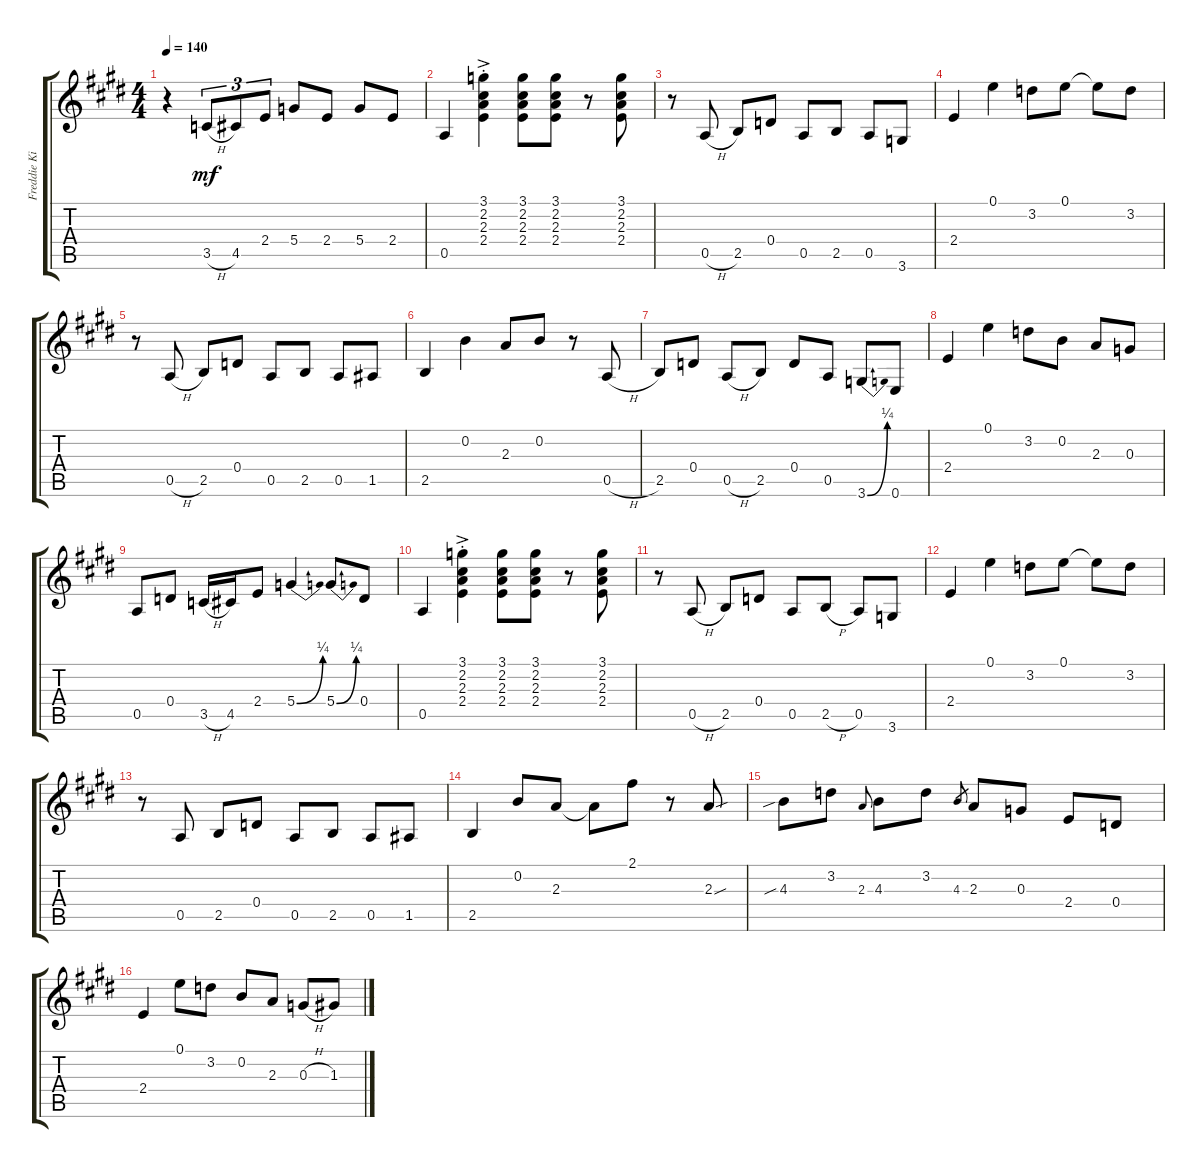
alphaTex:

\track ("Freddie King's Lead" "Freddie Ki") {instrument electricguitarclean}
\staff {score tabs}
\tuning (E4 B3 G3 D3 A2 E2) {hide}
\ts (4 4)
\tempo 140
\clef g2
\ks e
r.4{dy mf instrument electricguitarclean} 3.5{h}.8{tu (3 2)} 4.5.8{tu (3 2)} 2.4.8{tu (3 2)} 5.4.8 2.4.8 5.4.8 2.4.8 |
0.5.4 (3.1{ac st} 2.2{ac st} 2.3{ac st} 2.4{ac st}).4 (3.1 2.2 2.3 2.4).8 (3.1 2.2 2.3 2.4).8 r.8 (3.1 2.2 2.3 2.4).8 |
r.8 0.5{h}.8 2.5.8 0.4.8 0.5.8 2.5.8 0.5.8 3.6.8 |
2.4.4 0.1.4 3.2.8 0.1.8 0.1{t}.8 3.2.8 |
r.8 0.5{h}.8 2.5.8 0.4.8 0.5.8 2.5.8 0.5.8 1.5.8 |
2.5.4 0.2.4 2.3.8 0.2.8 r.8 0.5{h}.8 |
2.5.8 0.4.8 0.5{h}.8 2.5.8 0.4.8 0.5.8 3.6{be (bend 0 0 60 1)}.8 0.6.8 |
2.4.4 0.1.4 3.2.8 0.2.8 2.3.8 0.3.8 |
0.5.8 0.4.8 3.5{h}.16 4.5.16 2.4.8 5.4{be (bend 0 0 60 1)}.4 5.4{be (bend 0 0 60 1)}.8 0.4.8 |
0.5.4 (3.1{ac st} 2.2{ac st} 2.3{ac st} 2.4{ac st}).4 (3.1 2.2 2.3 2.4).8 (3.1 2.2 2.3 2.4).8 r.8 (3.1 2.2 2.3 2.4).8 |
r.8 0.5{h}.8 2.5.8 0.4.8 0.5.8 2.5{h}.8 0.5.8 3.6.8 |
2.4.4 0.1.4 3.2.8 0.1.8 0.1{t}.8 3.2.8 |
r.8 0.5.8 2.5.8 0.4.8 0.5.8 2.5.8 0.5.8 1.5.8 |
2.5.4 0.2.8 2.3.8 2.3{t}.8 2.1.8 r.8 2.3{sou}.8 |
4.3{sib}.8 3.2.8 2.3.8{gr onbeat} 4.3.8 3.2.8 4.3.8{gr} 2.3.8 0.3.8 2.4.8 0.4.8 |
2.4.4 0.1.8 3.2.8 0.2.8 2.3.8 0.3{h}.8 1.3.8
